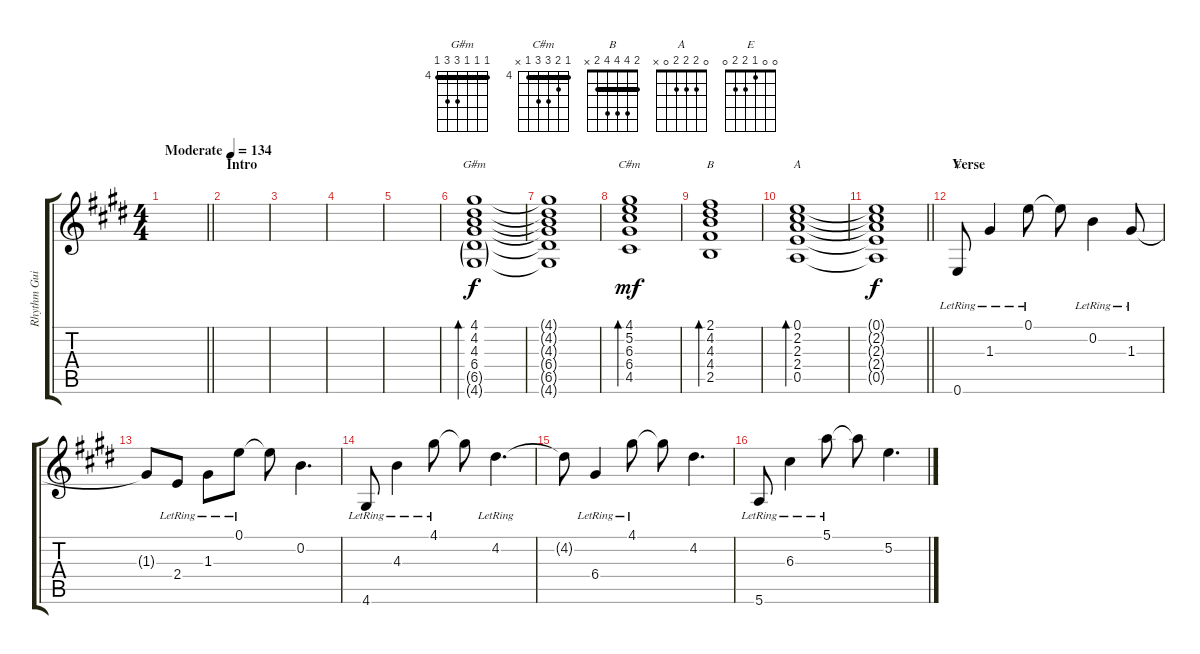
\track ("Rhythm Guitar 2" "Rhythm Gui") {instrument electricguitarjazz}
\staff {score tabs}
\tuning (E4 B3 G3 D3 A2 E2) {hide}
\chord ("G#m" 4 4 4 6 6 4) {firstfret 4 barre 4}
\chord ("C#m" 4 5 6 6 4 x) {firstfret 4 barre 4}
\chord ("B" 2 4 4 4 2 x) {barre 2}
\chord ("A" 0 2 2 2 0 x)
\chord ("E" 0 0 1 2 2 0)
\ts (4 4)
\tempo (134 "Moderate")
\clef g2
\barLineRight lightlight
\ks e
|
\section ("" "Intro")
|
|
|
|
(4.1 4.2 4.3 6.4 6.5{g} 4.6{g}).1{bd 60 ch "G#m"} |
(4.1{t} 4.2{t} 4.3{t} 6.4{t} 6.5{t} 4.6{t}).1{dy f} |
(4.1 5.2 6.3 6.4 4.5).1{bd 60 ch "C#m" dy mf} |
(2.1 4.2 4.3 4.4 2.5).1{bd 60 ch "B"} |
(0.1 2.2 2.3 2.4 0.5).1{bd 60 ch "A"} |
\barLineRight lightlight
(0.1{t} 2.2{t} 2.3{t} 2.4{t} 0.5{t}).1{dy f} |
\section ("" "Verse")
0.6{lr}.8{ch "E"} 1.3{lr}.4 0.1{lr}.8 0.1{t}.8 0.2{lr}.4 1.3{lr}.8 |
1.3{t}.8 2.4{lr}.8 1.3{lr}.8 0.1{lr}.8 0.1{t}.8 0.2.4{d} |
4.6{lr}.8 4.3{lr}.4 4.1{lr}.8 4.1{t}.8 4.2{lr}.4{d} |
4.2{t}.8 6.4{lr}.4 4.1{lr}.8 4.1{t}.8 4.2.4{d} |
5.6{lr}.8 6.3{lr}.4 5.1{lr}.8 5.1{t}.8 5.2.4{d}
